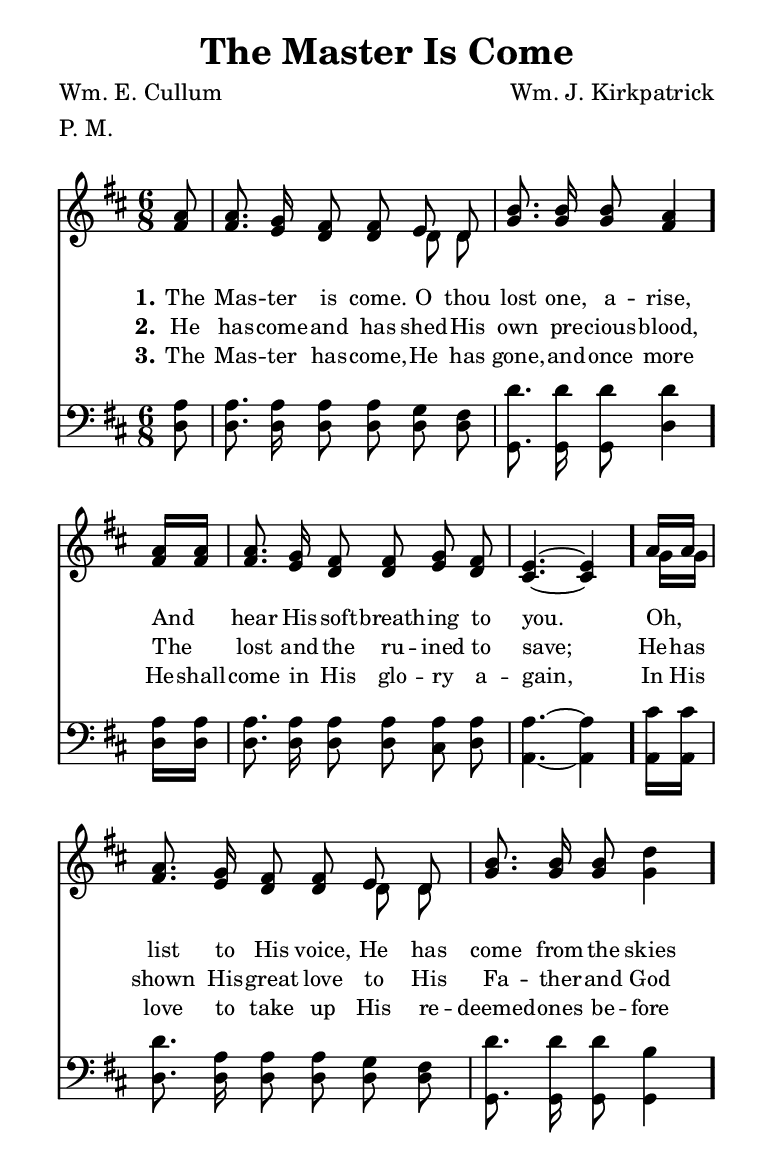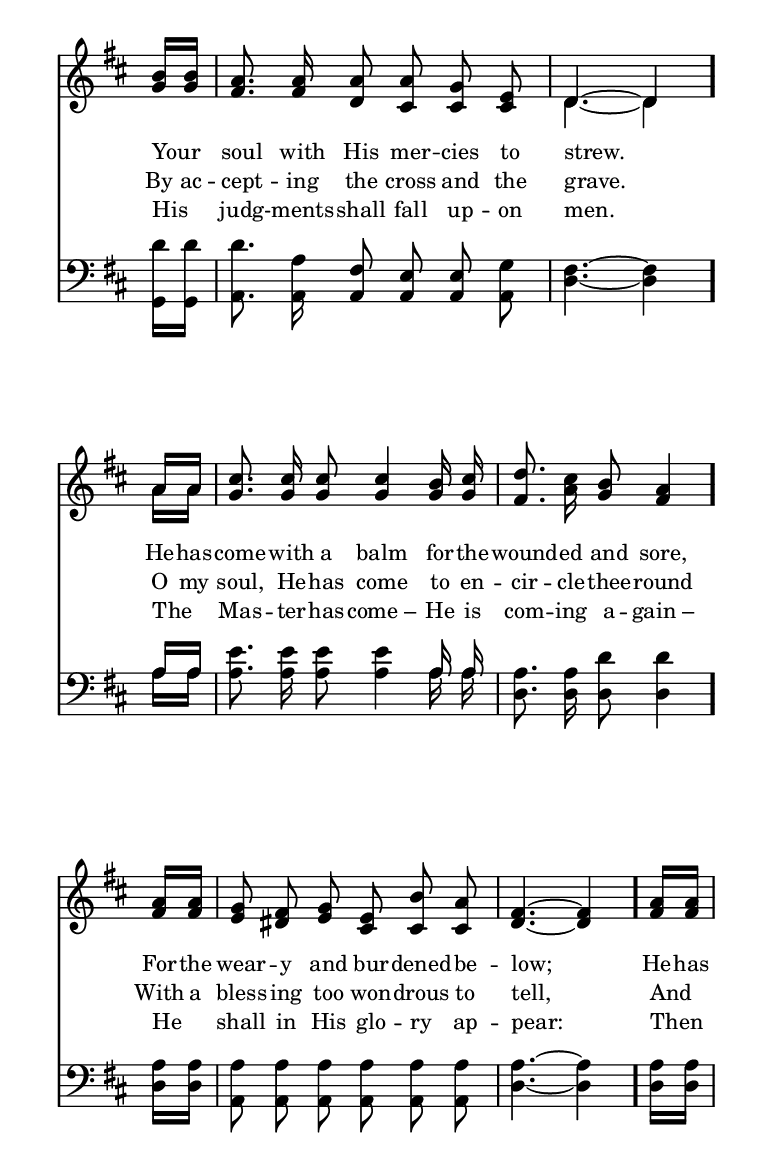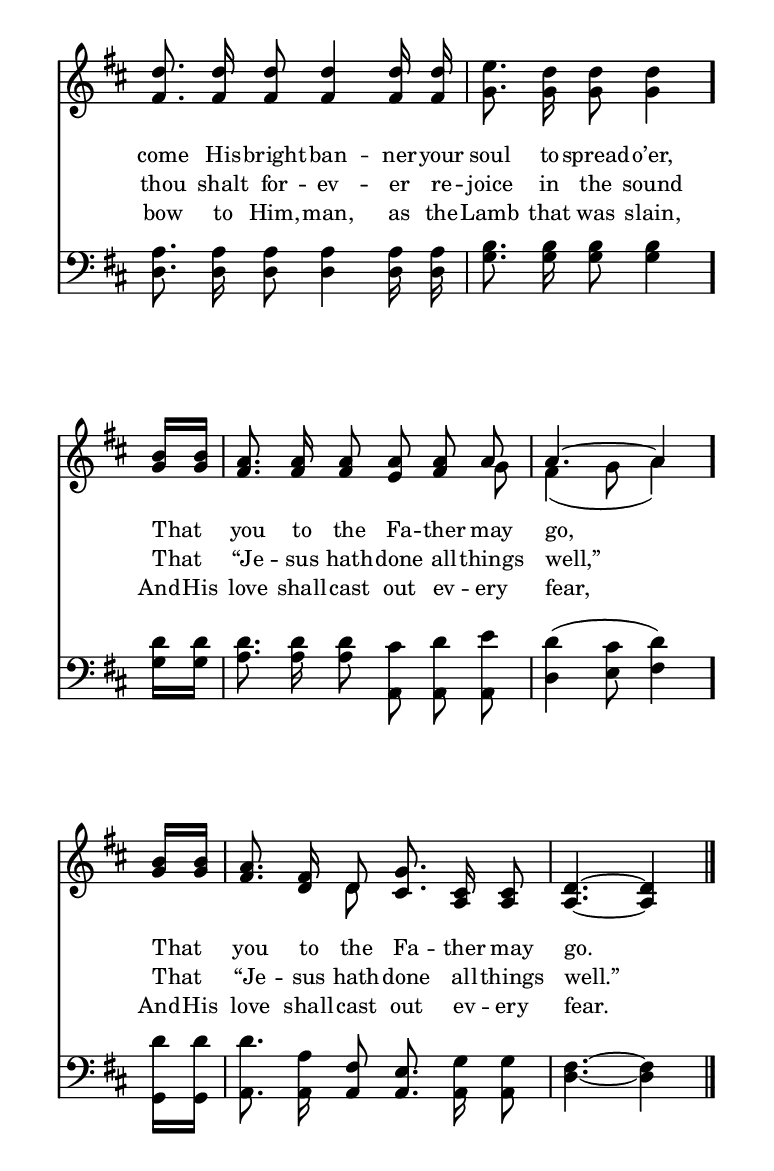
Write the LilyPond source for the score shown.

\include "common/global.ily"
\paper {
  \include "common/paper.ily"
  %ragged-bottom = ##t
  %ragged-last-bottom = ##t
  %systems-per-page = ##f
  system-count = #(cond (is-eogsized 5) (#t #f))
  %annotate-spacing = ##t
}

\header{
  %gospel
  hymnnumber = "373"
  title = "The Master Is Come"
  tunename = "He Hideth My Soul"
  meter = "P. M." % something like 11. 8. 11. 8. 11. 8. 8.
  poet = "Wm. E. Cullum"
  composer = "Wm. J. Kirkpatrick"
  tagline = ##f
}

global = {
  \include "common/overrides.ily"
  \override Staff.TimeSignature.style = #'numbered
  \time 6/8
  \override Score.MetronomeMark.transparent = ##t % hide all fermata changes too
  \tempo 8=120
  \key d \major
  \partial 8
  \autoBeamOff
}

patternZ = { c8      | c8. c16 c8 c c c | c8. c16 c8 c4 }
patternA = { c16[ c] | c8. c16 c8 c c c | c8. c16 c8 c4 }
patternB = { c16[ c] | c8. c16 c8 c c c | c4. ~ c4 }
patternC = { c16[ c] | c8. c16 c8 c4 c16 c | c8. c16 c8 c4 }
patternD = { c16[ c] | c8 c c c c c | c4. ~ c4 }
patternE = { c16[ c] | c8. c16 c8 c8. c16 c8 | c4. ~ c4 }

notesSoprano = {
\global
\relative c'' {

  \changePitch \patternZ { a | a g fis fis e d | b' b b a }
  \changePitch \patternB { a a | a g fis fis g fis | e e }
  \changePitch \patternA { a a | a g fis fis e d | b' b b d }
  \changePitch \patternB { b b | a a a a g e | d d }
  \changePitch \patternC { a' a | cis cis cis cis b cis | d cis b a }
  \changePitch \patternD { a a | g fis g e b' a | fis fis }
  \changePitch \patternC { a a | d d d d d d | e d d d }
  \changePitch \patternB { b b | a a a a a a | a a }
  \changePitch \patternE { b b | a fis d g cis, cis | d d }

  \bar "|."

}
}

notesAlto = {
\global
\relative e' {

  \changePitch \patternZ { fis | fis e d d d d | g g g fis }
  \changePitch \patternB { fis fis | fis e d d e d | cis cis }
  \changePitch \patternA { g' g | fis e d d d d | g g g g }
  \changePitch \patternB { g g | fis fis d cis cis cis | d d }
  \changePitch \patternC { a' a | g g g g g g | fis a g fis }
  \changePitch \patternD { fis fis | e dis e cis cis cis | d d }
  \changePitch \patternC { fis fis | fis fis fis fis fis fis | g g g g }
  \changePitch \patternB { g g | fis fis fis e fis g } fis4( g8 a4)
  \changePitch \patternE { g g | fis d d cis a a | a a }

}
}

notesTenor = {
\global
\relative a {

  \changePitch \patternZ { a | a a a a g fis | d' d d d }
  \changePitch \patternB { a a | a a a a a a | a a }
  \changePitch \patternA { cis cis | d a a a g fis | d' d d b }
  \changePitch \patternB { d d | d a fis e e g | fis fis }
  \changePitch \patternC { a a | e' e e e a, a | a a d d }
  \changePitch \patternD { a a | a a a a a a | a a }
  \changePitch \patternC { a a | a a a a a a | b b b b }
  \changePitch \patternB { d d | d d d cis d e } | d4( cis8 d4)
  \changePitch \patternE { d d | d a fis e g g | fis fis }

}
}

notesBass = {
\global
\relative f {

  \changePitch \patternZ { d | d d d d d d | g, g g d' }
  \changePitch \patternB { d d | d d d d cis d | a a }
  \changePitch \patternA { a a | d d d d d d | g, g g g }
  \changePitch \patternB { g g | a a a a a a | d d }
  \changePitch \patternC { a' a | a a a a a a | d, d d d }
  \changePitch \patternD { d d | a a a a a a | d d }
  \changePitch \patternC { d d | d d d d d d | g g g g }
  \changePitch \patternB { g g | a a a a, a a | } d4( e8 fis4)
  \changePitch \patternE { g, g | a a a a a a | d d }

}
}

wordsA = \lyricmode {
\set stanza = "1."

The Mas -- ter is come. O thou lost one, a -- rise, \bar "."
And hear His soft breath -- ing to you. \bar "."
Oh, list to His voice, He has come from the skies \bar "."
Your soul with His mer -- cies to strew. \bar "."
{ \mon } He has { \moff } come with a balm for the wound -- ed and sore, \bar "."
{ \mon } For the { \moff } wear -- y and bur -- dened be -- low; \bar "."
{ \mon } He has { \moff } come His bright ban -- ner your soul to spread o’er, \bar "."
That you to the Fa -- ther may go, \bar "."
That you to the Fa -- ther may go. \bar "."

}

wordsB = \lyricmode {
\set stanza = "2."

He has come and has shed His own pre -- cious blood,
The lost and the ru -- ined to save; % original has "ruin -- ed"
{ \mon } He has { \moff } shown His great love to His Fa -- ther and God
{ \mon } By ac -- { \moff } cept -- ing the cross and the grave.
{ \mon } O my { \moff } soul, He has come to en -- cir -- cle thee round
{ \mon } With a { \moff } bless -- ing too won -- drous to tell,
And thou shalt for -- ev -- er re -- joice in the sound
That “Je -- sus hath done all things well,”
That “Je -- sus hath done all things well.”

}

wordsC = \lyricmode {
\set stanza = "3."

The Mas -- ter has come, He has gone, and once more
{ \mon } He shall { \moff } come in His glo -- ry a -- gain,
{ \mon } In His { \moff } love to take up His re -- deemed ones be -- fore
His judg -- ments shall fall up -- on men.
The Mas -- ter has come_– He is com -- ing a -- gain_–
He shall in His glo -- ry ap -- pear:
Then bow to Him, man, as the Lamb that was slain,
{ \mon } And His { \moff } love shall cast out ev -- ery fear,
{ \mon } And His { \moff } love shall cast out ev -- ery fear.

}

\score {
  \context ChoirStaff <<
    \context Staff = upper <<
      \set Staff.autoBeaming = ##f
      \set ChoirStaff.systemStartDelimiter = #'SystemStartBar
      \set ChoirStaff.printPartCombineTexts = ##f
      % allow longer-stretching part-combining to fit five systems on this page
      \partcombine #'(2 . 11) \notesSoprano \notesAlto
      \context NullVoice = sopranos { \voiceOne << \notesSoprano >> }
      \context Lyrics = one   \lyricsto sopranos \wordsA
      \context Lyrics = two   \lyricsto sopranos \wordsB
      \context Lyrics = three \lyricsto sopranos \wordsC
    >>
    \context Staff = men <<
      \set Staff.autoBeaming = ##f
      \clef bass
      \set ChoirStaff.printPartCombineTexts = ##f
      % allow longer-stretching part-combining to fit five systems on this page
      \partcombine #'(2 . 11) \notesTenor \notesBass
    >>
  >>
  \layout {
    \include "common/layout.ily"
    \context {
      \Lyrics
      % Compensate for wide lyrics by squashing things a bit
      \override LyricSpace.minimum-distance = #0.2
      \override LyricText.font-size = #-0.25
    }
  }
  #(cond ((ly:get-option 'eog-midi-permitted) #{ \midi{
    \include "common/midi.ily"
  } #}))
}

\version "2.19.49"  % necessary for upgrading to future LilyPond versions.

% vi:set et ts=2 sw=2 ai nocindent syntax=lilypond:
